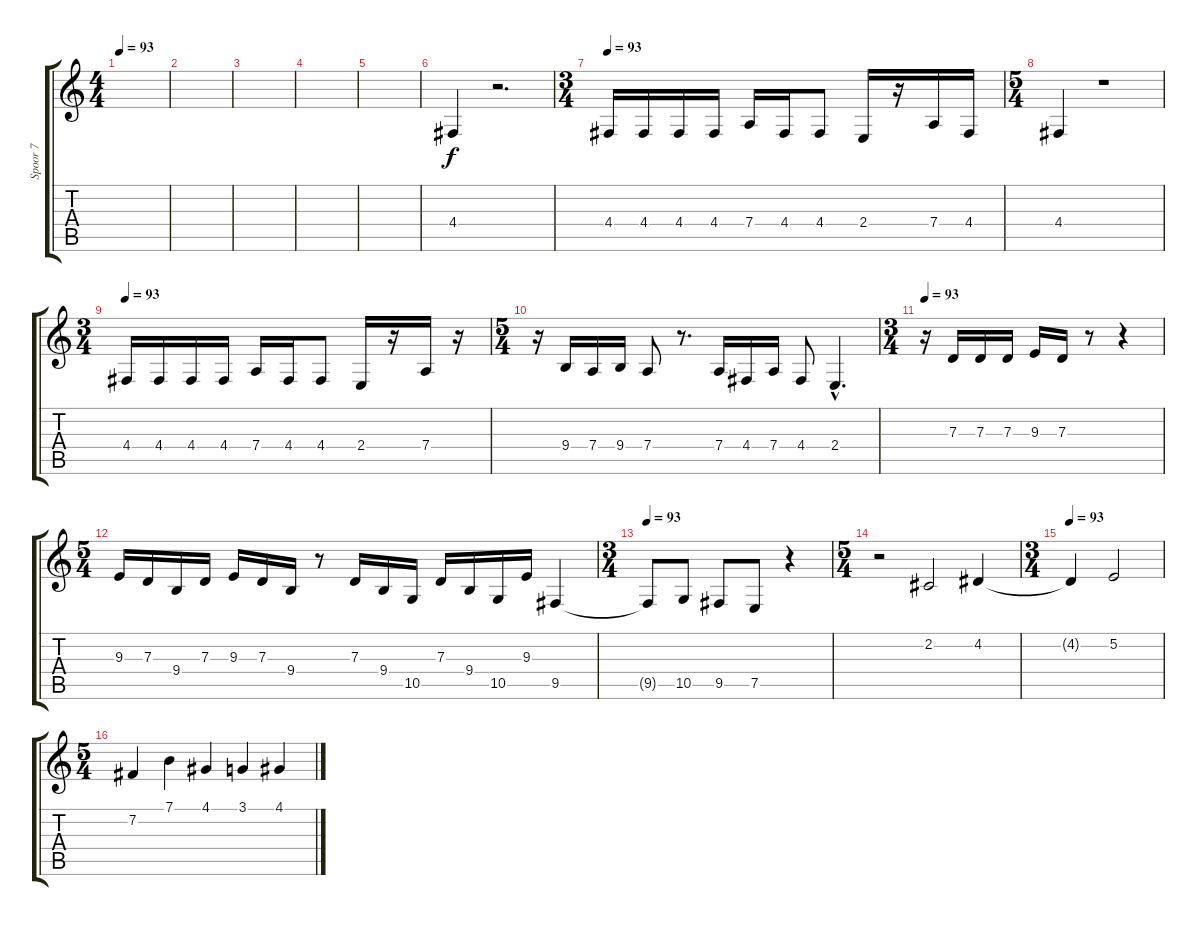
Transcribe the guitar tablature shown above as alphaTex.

\track ("Spoor 7" "Spoor 7") {instrument fx7echoes}
\staff {score tabs}
\tuning (E4 B3 G3 D3 A2 E2) {hide}
\ts (4 4)
\tempo 93
\clef g2
\ks c
|
|
|
|
|
4.4.4 r.2{d} |
\ts (3 4)
\tempo 93
4.4.16 4.4.16 4.4.16 4.4.16 7.4.16 4.4.16 4.4.8 2.4.16 r.16 7.4.16 4.4.16 |
\ts (5 4)
4.4.4 r.1 |
\ts (3 4)
\tempo 93
4.4.16 4.4.16 4.4.16 4.4.16 7.4.16 4.4.16 4.4.8 2.4.16 r.16 7.4.16 r.16 |
\ts (5 4)
r.16 9.4.16 7.4.16 9.4.16 7.4.8 r.8{d} 7.4.16 4.4.16 7.4.16 4.4.8 2.4{hac}.4{d} |
\ts (3 4)
\tempo 93
r.16 7.3.16 7.3.16 7.3.16 9.3.16 7.3.16 r.8 r.4 |
\ts (5 4)
9.3.16 7.3.16 9.4.16 7.3.16 9.3.16 7.3.16 9.4.16 r.8 7.3.16 9.4.16 10.5.16 7.3.16 9.4.16 10.5.16 9.3.16 9.5.4 |
\ts (3 4)
\tempo 93
9.5{t}.8 10.5.8 9.5.8 7.5.8 r.4 |
\ts (5 4)
r.2 2.2.2 4.2.4 |
\ts (3 4)
\tempo 93
4.2{t}.4 5.2.2 |
\ts (5 4)
7.2.4 7.1.4 4.1.4 3.1.4 4.1.4
